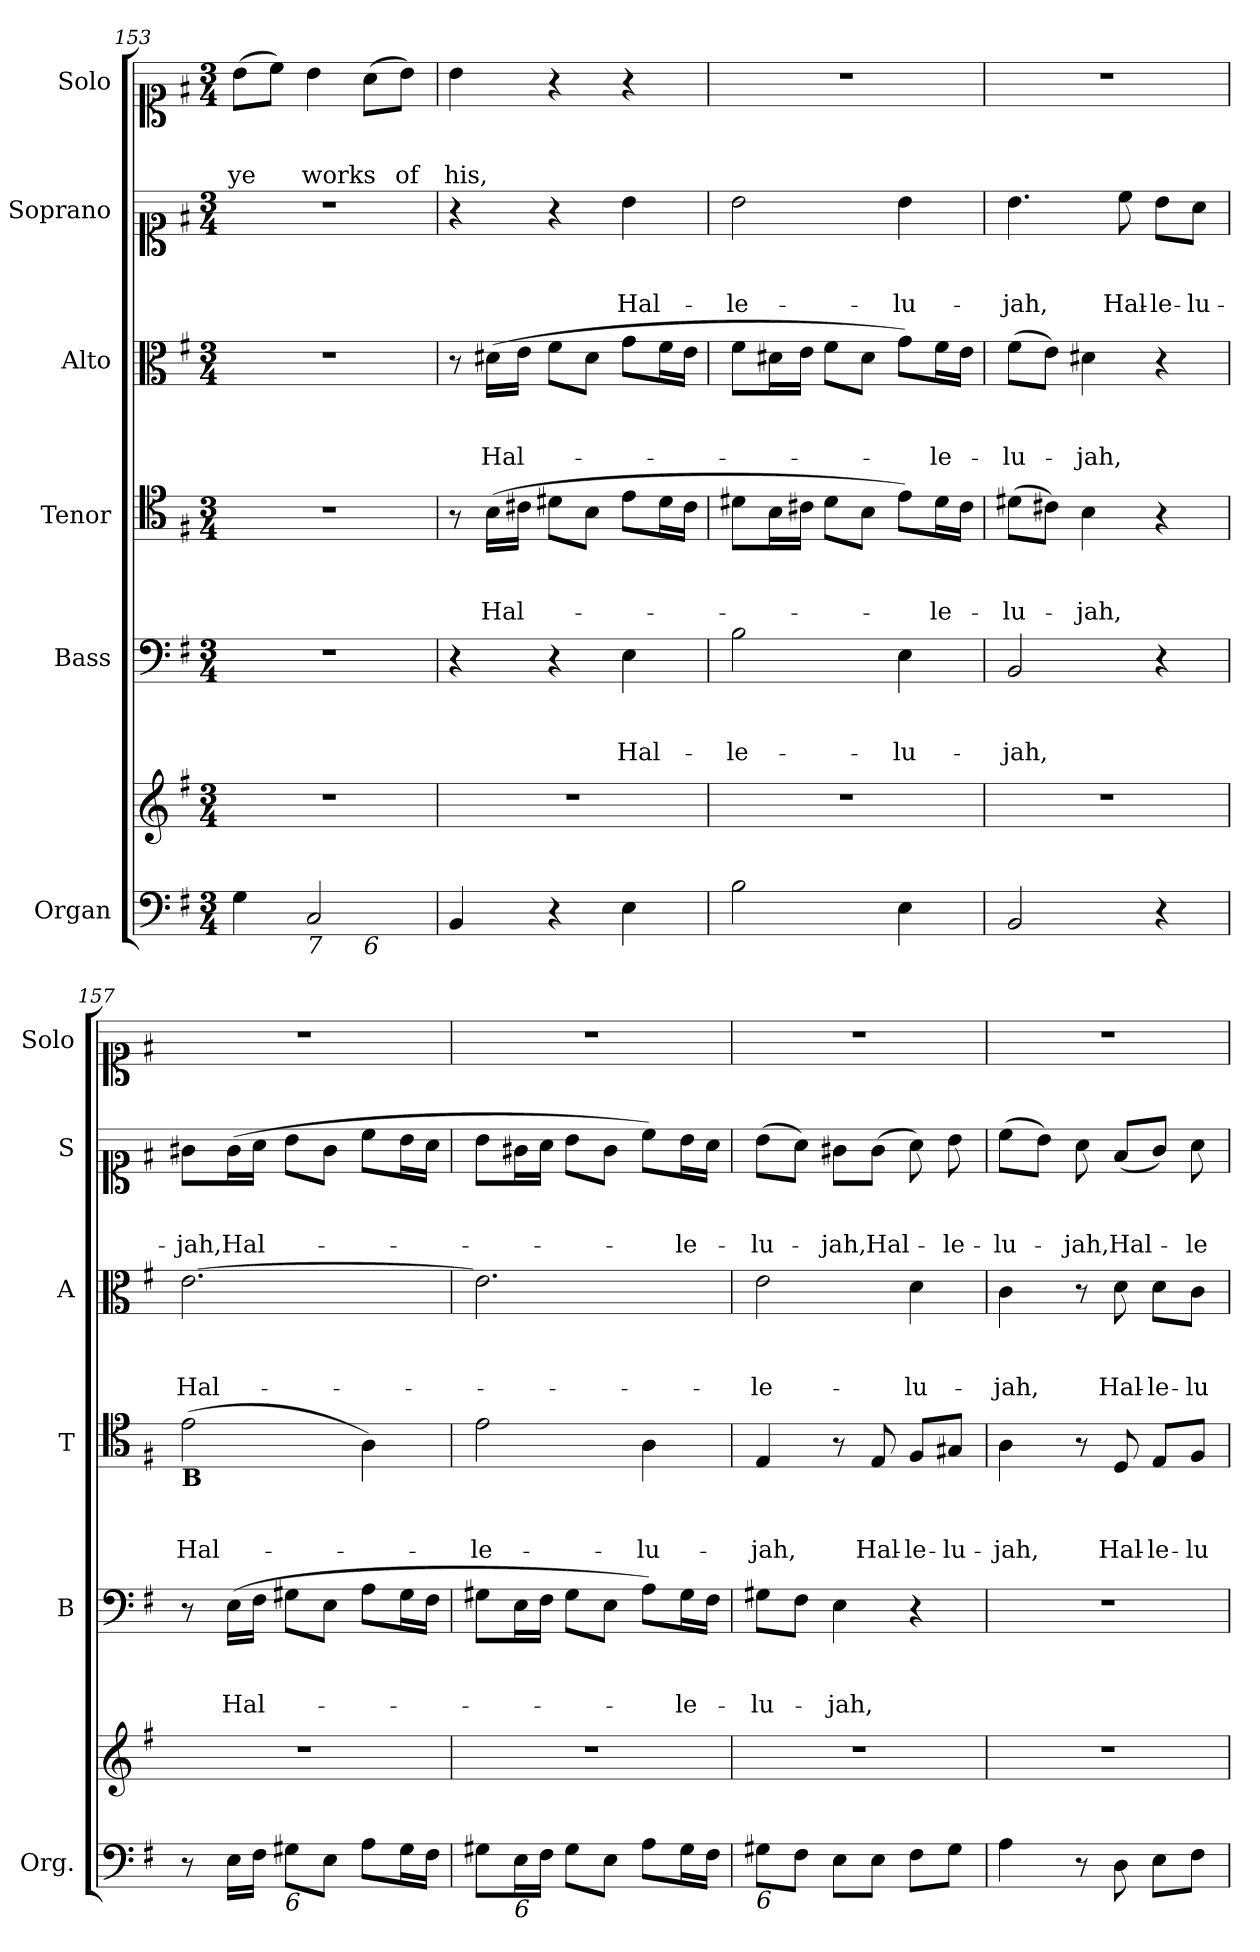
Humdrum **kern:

**kern	**kern	**kern	**text	**text	**text	**kern	**text	**text	**text	**kern	**text	**text	**text	**kern	**text	**text	**text	**kern	**text	**text	**text
*part6	*part6	*part5	*part5	*part5	*part5	*part4	*part4	*part4	*part4	*part3	*part3	*part3	*part3	*part2	*part2	*part2	*part2	*part1	*part1	*part1	*part1
*staff7	*staff6	*staff5	*staff5	*staff5	*staff5	*staff4	*staff4	*staff4	*staff4	*staff3	*staff3	*staff3	*staff3	*staff2	*staff2	*staff2	*staff2	*staff1	*staff1	*staff1	*staff1
*I"Organ	*	*I"Bass	*	*	*	*I"Tenor	*	*	*	*I"Alto	*	*	*	*I"Soprano	*	*	*	*I"Solo	*	*	*
*I'Org.	*	*I'B	*	*	*	*I'T	*	*	*	*I'A	*	*	*	*I'S	*	*	*	*I'Solo	*	*	*
*clefF4	*clefG2	*clefF4	*	*	*	*clefC4	*	*	*	*clefC3	*	*	*	*clefC1	*	*	*	*clefC1	*	*	*
*k[f#]	*k[f#]	*k[f#]	*	*	*	*k[f#]	*	*	*	*k[f#]	*	*	*	*k[f#]	*	*	*	*k[f#]	*	*	*
*G:	*G:	*G:	*	*	*	*G:	*	*	*	*G:	*	*	*	*G:	*	*	*	*G:	*	*	*
*M3/4	*M3/4	*M3/4	*	*	*	*M3/4	*	*	*	*M3/4	*	*	*	*M3/4	*	*	*	*M3/4	*	*	*
=153	=153	=153	=153	=153	=153	=153	=153	=153	=153	=153	=153	=153	=153	=153	=153	=153	=153	=153	=153	=153	=153
!	!	!	!	!	!	!	!	!	!	!	!	!	!	!	!	!	!	!	!	!	!LO:LY:b
*^	*	*	*	*	*	*	*	*	*	*	*	*	*	*	*	*	*	*	*	*	*
4G\	2ryy	2.r	2.r	.	.	.	2.r	.	.	.	2.r	.	.	.	2.r	.	.	.	(>8b\L	.	.	ye
.	.	.	.	.	.	.	.	.	.	.	.	.	.	.	.	.	.	.	8cc\J)	.	.	.
!LO:TX:b:i:t=7	!	!	!	!	!	!	!	!	!	!	!	!	!	!	!	!	!	!	!	!	!	!
!	!	!	!	!	!	!	!	!	!	!	!	!	!	!	!	!	!	!	!	!	!	!LO:LY:b
2C/	.	.	.	.	.	.	.	.	.	.	.	.	.	.	.	.	.	.	4b\	.	.	works
!	!LO:TX:b:i:t=6	!	!	!	!	!	!	!	!	!	!	!	!	!	!	!	!	!	!	!	!	!
.	4ryy	.	.	.	.	.	.	.	.	.	.	.	.	.	.	.	.	.	(>8a\L	.	.	.
!	!	!	!	!	!	!	!	!	!	!	!	!	!	!	!	!	!	!	!	!	!	!LO:LY:b
.	.	.	.	.	.	.	.	.	.	.	.	.	.	.	.	.	.	.	8b\J)	.	.	of
=154	=154	=154	=154	=154	=154	=154	=154	=154	=154	=154	=154	=154	=154	=154	=154	=154	=154	=154	=154	=154	=154	=154
!LO:TX:b:t=#	!	!	!	!	!	!	!	!	!	!	!	!	!	!	!	!	!	!	!	!	!	!
!	!	!	!	!	!	!	!	!	!	!	!	!	!	!	!	!	!	!	!	!	!	!LO:LY:b
*v	*v	*	*	*	*	*	*	*	*	*	*	*	*	*	*	*	*	*	*	*	*	*
4BB/	2.r	4r	.	.	.	8r	.	.	.	8r	.	.	.	4r	.	.	.	4b\	.	.	his,
!	!	!	!	!	!	!	!	!	!LO:LY:b	!	!	!	!LO:LY:b	!	!	!	!	!	!	!	!
.	.	.	.	.	.	(>16B\LL	.	.	Hal-	(>16d#X\LL	.	.	Hal-	.	.	.	.	.	.	.	.
.	.	.	.	.	.	16c#X\JJ	.	.	.	16e\JJ	.	.	.	.	.	.	.	.	.	.	.
4r	.	4r	.	.	.	8d#X\L	.	.	.	8f#\L	.	.	.	4r	.	.	.	4r	.	.	.
.	.	.	.	.	.	8B\J	.	.	.	8d#\J	.	.	.	.	.	.	.	.	.	.	.
!	!	!	!	!	!LO:LY:b	!	!	!	!	!	!	!	!	!	!	!	!LO:LY:b	!	!	!	!
4E\	.	4E\	.	.	Hal-	8e\L	.	.	.	8g\L	.	.	.	4b\	.	.	Hal-	4r	.	.	.
.	.	.	.	.	.	16d#\L	.	.	.	16f#\L	.	.	.	.	.	.	.	.	.	.	.
.	.	.	.	.	.	16c#\JJ	.	.	.	16e\JJ	.	.	.	.	.	.	.	.	.	.	.
!!LO:LB:g=z
=155	=155	=155	=155	=155	=155	=155	=155	=155	=155	=155	=155	=155	=155	=155	=155	=155	=155	=155	=155	=155	=155
!	!	!	!	!	!LO:LY:b	!	!	!	!	!	!	!	!	!	!	!	!LO:LY:b	!	!	!	!
2B\	2.r	2B\	.	.	-le-	8d#X\L	.	.	.	8f#\L	.	.	.	2b\	.	.	-le-	2.r	.	.	.
.	.	.	.	.	.	16B\L	.	.	.	16d#X\L	.	.	.	.	.	.	.	.	.	.	.
.	.	.	.	.	.	16c#X\JJ	.	.	.	16e\JJ	.	.	.	.	.	.	.	.	.	.	.
.	.	.	.	.	.	8d#\L	.	.	.	8f#\L	.	.	.	.	.	.	.	.	.	.	.
.	.	.	.	.	.	8B\J	.	.	.	8d#\J	.	.	.	.	.	.	.	.	.	.	.
!	!	!	!	!	!LO:LY:b	!	!	!	!	!	!	!	!	!	!	!	!LO:LY:b	!	!	!	!
4E\	.	4E\	.	.	-lu-	8e\L)	.	.	.	8g\L)	.	.	.	4b\	.	.	-lu-	.	.	.	.
!	!	!	!	!	!	!	!	!	!LO:LY:b	!	!	!	!LO:LY:b	!	!	!	!	!	!	!	!
.	.	.	.	.	.	16d#\L	.	.	-le-	16f#\L	.	.	-le-	.	.	.	.	.	.	.	.
.	.	.	.	.	.	16c#\JJ	.	.	.	16e\JJ	.	.	.	.	.	.	.	.	.	.	.
=156	=156	=156	=156	=156	=156	=156	=156	=156	=156	=156	=156	=156	=156	=156	=156	=156	=156	=156	=156	=156	=156
!	!	!	!	!	!LO:LY:b	!	!	!	!LO:LY:b	!	!	!	!LO:LY:b	!	!	!	!LO:LY:b	!	!	!	!
2BB/	2.r	2BB/	.	.	-jah,	(>8d#X\L	.	.	-lu-	(>8f#\L	.	.	-lu-	4.b\	.	.	-jah,	2.r	.	.	.
.	.	.	.	.	.	8c#X\J)	.	.	.	8e\J)	.	.	.	.	.	.	.	.	.	.	.
!	!	!	!	!	!	!	!	!	!LO:LY:b	!	!	!	!LO:LY:b	!	!	!	!	!	!	!	!
.	.	.	.	.	.	4B\	.	.	-jah,	4d#X\	.	.	-jah,	.	.	.	.	.	.	.	.
!	!	!	!	!	!	!	!	!	!	!	!	!	!	!	!	!	!LO:LY:b	!	!	!	!
.	.	.	.	.	.	.	.	.	.	.	.	.	.	8cc\	.	.	Hal-	.	.	.	.
!	!	!	!	!	!	!	!	!	!	!	!	!	!	!	!	!	!LO:LY:b	!	!	!	!
4r	.	4r	.	.	.	4r	.	.	.	4r	.	.	.	8b\L	.	.	-le-	.	.	.	.
!	!	!	!	!	!	!	!	!	!	!	!	!	!	!	!	!	!LO:LY:b	!	!	!	!
.	.	.	.	.	.	.	.	.	.	.	.	.	.	8a\J	.	.	-lu-	.	.	.	.
=157	=157	=157	=157	=157	=157	=157	=157	=157	=157	=157	=157	=157	=157	=157	=157	=157	=157	=157	=157	=157	=157
!	!	!	!	!	!	!LO:TX:b:B:t=B	!	!	!	!	!	!	!	!	!	!	!	!	!	!	!
!	!	!	!	!	!	!	!	!	!LO:LY:b	!	!	!	!LO:LY:b	!	!	!	!LO:LY:b	!	!	!	!
8r	2.r	8r	.	.	.	(>2e\	.	.	Hal-	[2.e\	.	.	Hal-	8g#X\L	.	.	-jah,	2.r	.	.	.
!	!	!	!	!	!LO:LY:b	!	!	!	!	!	!	!	!	!	!	!	!LO:LY:b	!	!	!	!
16E\LL	.	(>16E\LL	.	.	Hal-	.	.	.	.	.	.	.	.	(>16g#\L	.	.	Hal-	.	.	.	.
16F#\JJ	.	16F#\JJ	.	.	.	.	.	.	.	.	.	.	.	16a\JJ	.	.	.	.	.	.	.
!LO:TX:b:i:t=6	!	!	!	!	!	!	!	!	!	!	!	!	!	!	!	!	!	!	!	!	!
8G#X\L	.	8G#X\L	.	.	.	.	.	.	.	.	.	.	.	8b\L	.	.	.	.	.	.	.
8E\J	.	8E\J	.	.	.	.	.	.	.	.	.	.	.	8g#\J	.	.	.	.	.	.	.
8A\L	.	8A\L	.	.	.	4A\)	.	.	.	.	.	.	.	8cc\L	.	.	.	.	.	.	.
16G#\L	.	16G#\L	.	.	.	.	.	.	.	.	.	.	.	16b\L	.	.	.	.	.	.	.
16F#\JJ	.	16F#\JJ	.	.	.	.	.	.	.	.	.	.	.	16a\JJ	.	.	.	.	.	.	.
=158	=158	=158	=158	=158	=158	=158	=158	=158	=158	=158	=158	=158	=158	=158	=158	=158	=158	=158	=158	=158	=158
!	!	!	!	!	!	!	!	!	!LO:LY:b	!	!	!	!	!	!	!	!	!	!	!	!
8G#X\L	2.r	8G#X\L	.	.	.	2e\	.	.	-le-	2.e\]	.	.	.	8b\L	.	.	.	2.r	.	.	.
!LO:TX:b:i:t=6	!	!	!	!	!	!	!	!	!	!	!	!	!	!	!	!	!	!	!	!	!
16E\L	.	16E\L	.	.	.	.	.	.	.	.	.	.	.	16g#X\L	.	.	.	.	.	.	.
16F#\JJ	.	16F#\JJ	.	.	.	.	.	.	.	.	.	.	.	16a\JJ	.	.	.	.	.	.	.
8G#\L	.	8G#\L	.	.	.	.	.	.	.	.	.	.	.	8b\L	.	.	.	.	.	.	.
8E\J	.	8E\J	.	.	.	.	.	.	.	.	.	.	.	8g#\J	.	.	.	.	.	.	.
!	!	!	!	!	!	!	!	!	!LO:LY:b	!	!	!	!	!	!	!	!	!	!	!	!
8A\L	.	8A\L)	.	.	.	4A\	.	.	-lu-	.	.	.	.	8cc\L)	.	.	.	.	.	.	.
!	!	!	!	!	!LO:LY:b	!	!	!	!	!	!	!	!	!	!	!	!LO:LY:b	!	!	!	!
16G#\L	.	16G#\L	.	.	-le-	.	.	.	.	.	.	.	.	16b\L	.	.	-le-	.	.	.	.
16F#\JJ	.	16F#\JJ	.	.	.	.	.	.	.	.	.	.	.	16a\JJ	.	.	.	.	.	.	.
=159	=159	=159	=159	=159	=159	=159	=159	=159	=159	=159	=159	=159	=159	=159	=159	=159	=159	=159	=159	=159	=159
!LO:TX:b:i:t=6	!	!	!	!	!	!	!	!	!	!	!	!	!	!	!	!	!	!	!	!	!
!	!	!	!	!	!LO:LY:b	!	!	!	!LO:LY:b	!	!	!	!LO:LY:b	!	!	!	!LO:LY:b	!	!	!	!
8G#X\L	2.r	8G#X\L	.	.	-lu-	4E/	.	.	-jah,	2e\	.	.	-le-	(>8b\L	.	.	-lu-	2.r	.	.	.
8F#\J	.	8F#\J	.	.	.	.	.	.	.	.	.	.	.	8a\J)	.	.	.	.	.	.	.
!	!	!	!	!	!LO:LY:b	!	!	!	!	!	!	!	!	!	!	!	!LO:LY:b	!	!	!	!
8E\L	.	4E\	.	.	-jah,	8r	.	.	.	.	.	.	.	8g#X\L	.	.	-jah,	.	.	.	.
!	!	!	!	!	!	!	!	!	!LO:LY:b	!	!	!	!	!	!	!	!LO:LY:b	!	!	!	!
8E\J	.	.	.	.	.	8E/	.	.	Hal-	.	.	.	.	(>8g#\J	.	.	Hal-	.	.	.	.
!	!	!	!	!	!	!	!	!	!LO:LY:b	!	!	!	!LO:LY:b	!	!	!	!	!	!	!	!
8F#\L	.	4r	.	.	.	8F#/L	.	.	-le-	4d\	.	.	-lu-	8a\)	.	.	.	.	.	.	.
!	!	!	!	!	!	!	!	!	!LO:LY:b	!	!	!	!	!	!	!	!LO:LY:b	!	!	!	!
8G#\J	.	.	.	.	.	8G#X/J	.	.	-lu-	.	.	.	.	8b\	.	.	-le-	.	.	.	.
!!LO:PB:g=z
=160	=160	=160	=160	=160	=160	=160	=160	=160	=160	=160	=160	=160	=160	=160	=160	=160	=160	=160	=160	=160	=160
!	!	!	!	!	!	!	!	!	!LO:LY:b	!	!	!	!LO:LY:b	!	!	!	!LO:LY:b	!	!	!	!
4A\	2.r	2.r	.	.	.	4A\	.	.	-jah,	4c\	.	.	-jah,	(>8cc\L	.	.	-lu-	2.r	.	.	.
.	.	.	.	.	.	.	.	.	.	.	.	.	.	8b\J)	.	.	.	.	.	.	.
!	!	!	!	!	!	!	!	!	!	!	!	!	!	!	!	!	!LO:LY:b	!	!	!	!
8r	.	.	.	.	.	8r	.	.	.	8r	.	.	.	8a\	.	.	-jah,	.	.	.	.
!	!	!	!	!	!	!	!	!	!LO:LY:b	!	!	!	!LO:LY:b	!	!	!	!LO:LY:b	!	!	!	!
8D\	.	.	.	.	.	8D/	.	.	Hal-	8d\	.	.	Hal-	(<8f#/L	.	.	Hal-	.	.	.	.
!	!	!	!	!	!	!	!	!	!LO:LY:b	!	!	!	!LO:LY:b	!	!	!	!	!	!	!	!
8E\L	.	.	.	.	.	8E/L	.	.	-le-	8d\L	.	.	-le-	8g/J)	.	.	.	.	.	.	.
!	!	!	!	!	!	!	!	!	!LO:LY:b	!	!	!	!LO:LY:b	!	!	!	!LO:LY:b	!	!	!	!
8F#\J	.	.	.	.	.	8F#/J	.	.	-lu-	8c\J	.	.	-lu-	8a\	.	.	-le-	.	.	.	.
=	=	=	=	=	=	=	=	=	=	=	=	=	=	=	=	=	=	=	=	=	=
*-	*-	*-	*-	*-	*-	*-	*-	*-	*-	*-	*-	*-	*-	*-	*-	*-	*-	*-	*-	*-	*-
